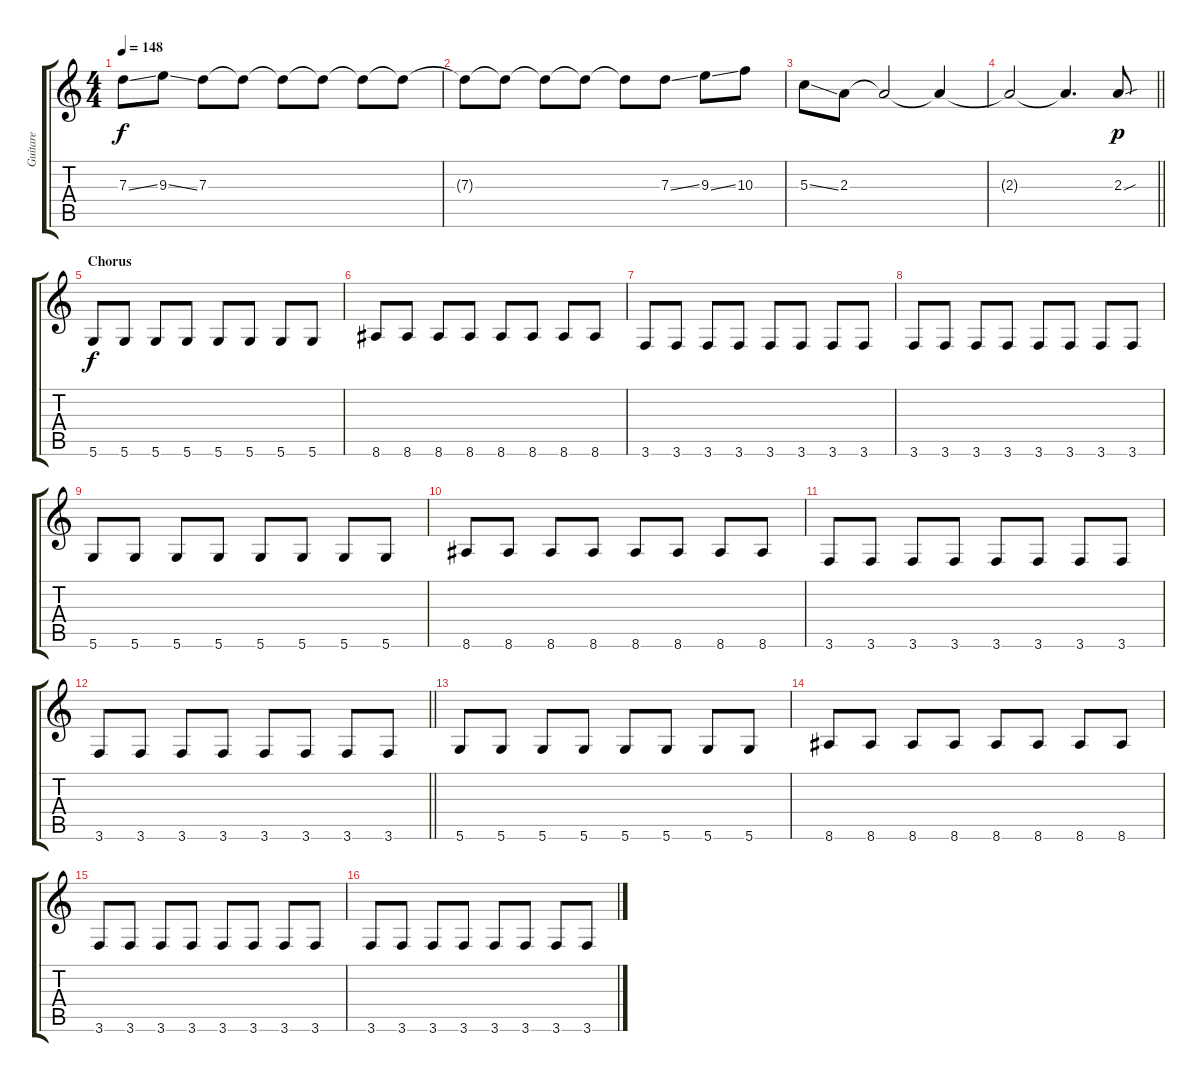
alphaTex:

\track ("Guitare" "Guitare") {instrument electricguitarclean}
\staff {score tabs}
\tuning (E4 B3 G3 D3 A2 D2) {hide}
\ts (4 4)
\tempo 148
\clef g2
\ks c
7.3{ss}.8{dy f} 9.3{ss}.8 7.3.8 7.3{t}.8 7.3{t}.8 7.3{t}.8 7.3{t}.8 7.3{t}.8 |
7.3{t}.8 7.3{t}.8 7.3{t}.8 7.3{t}.8 7.3{t}.8 7.3{ss}.8 9.3{ss}.8 10.3.8 |
5.3{ss}.8 2.3.8 2.3{t}.2 2.3{t}.4 |
\barLineRight lightlight
2.3{t}.2 2.3{t}.4{d} 2.3{sou}.8{dy p} |
\section ("" "Chorus")
5.6.8{dy f} 5.6.8 5.6.8 5.6.8 5.6.8 5.6.8 5.6.8 5.6.8 |
8.6.8 8.6.8 8.6.8 8.6.8 8.6.8 8.6.8 8.6.8 8.6.8 |
3.6.8 3.6.8 3.6.8 3.6.8 3.6.8 3.6.8 3.6.8 3.6.8 |
3.6.8 3.6.8 3.6.8 3.6.8 3.6.8 3.6.8 3.6.8 3.6.8 |
5.6.8 5.6.8 5.6.8 5.6.8 5.6.8 5.6.8 5.6.8 5.6.8 |
8.6.8 8.6.8 8.6.8 8.6.8 8.6.8 8.6.8 8.6.8 8.6.8 |
3.6.8 3.6.8 3.6.8 3.6.8 3.6.8 3.6.8 3.6.8 3.6.8 |
\barLineRight lightlight
3.6.8 3.6.8 3.6.8 3.6.8 3.6.8 3.6.8 3.6.8 3.6.8 |
5.6.8 5.6.8 5.6.8 5.6.8 5.6.8 5.6.8 5.6.8 5.6.8 |
8.6.8 8.6.8 8.6.8 8.6.8 8.6.8 8.6.8 8.6.8 8.6.8 |
3.6.8 3.6.8 3.6.8 3.6.8 3.6.8 3.6.8 3.6.8 3.6.8 |
3.6.8 3.6.8 3.6.8 3.6.8 3.6.8 3.6.8 3.6.8 3.6.8
